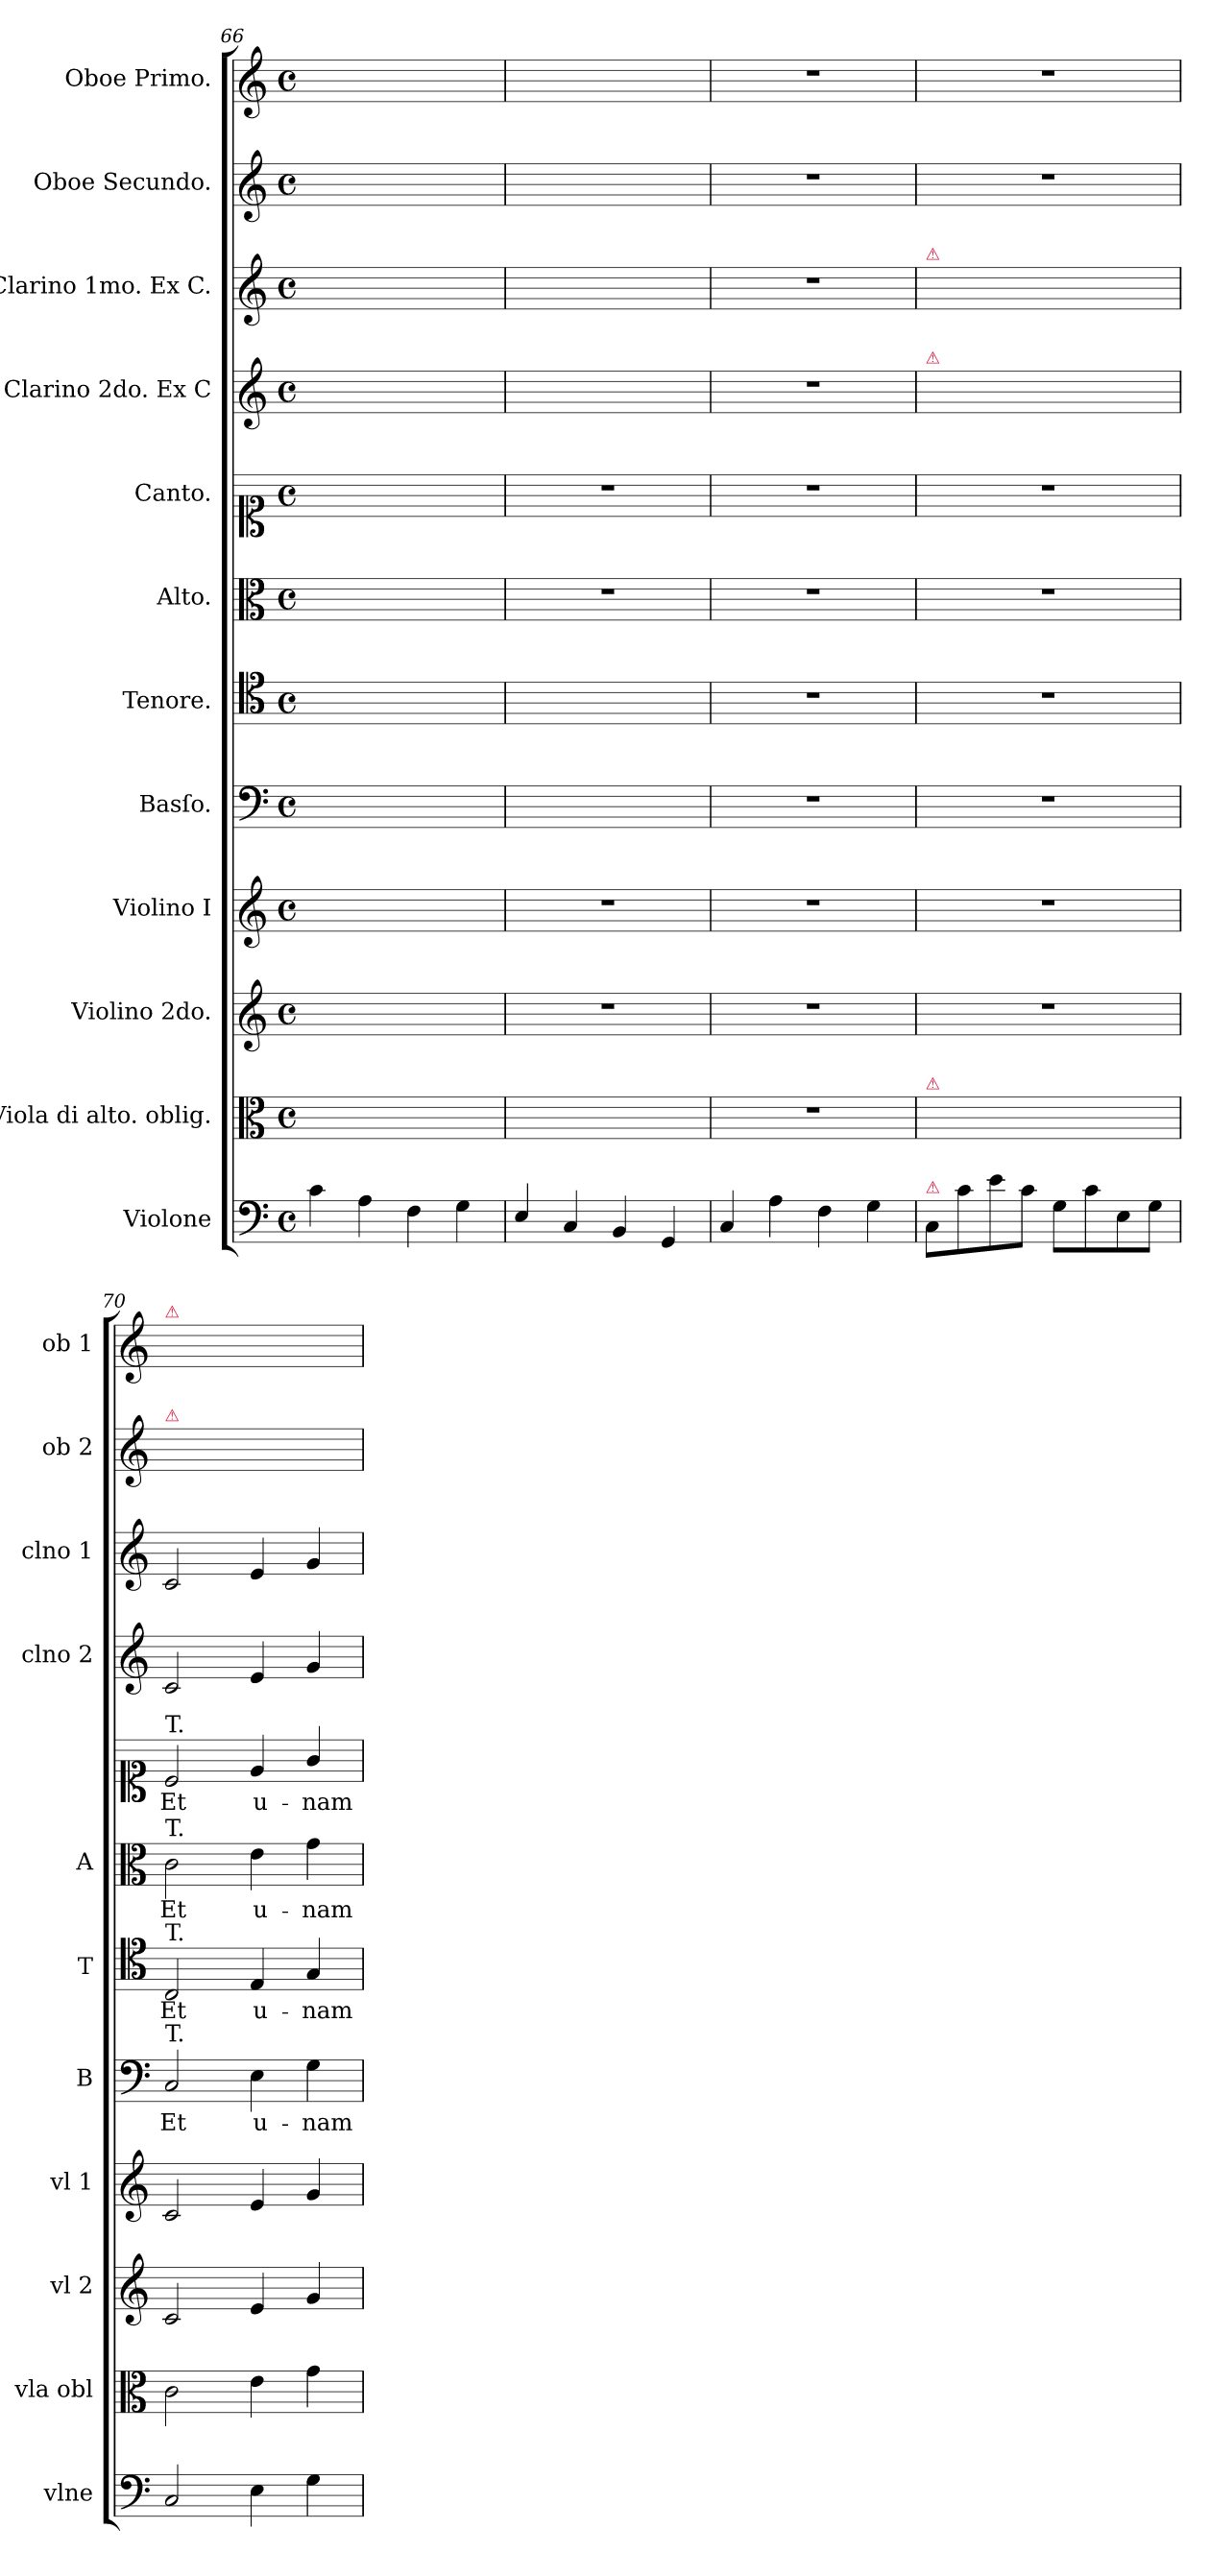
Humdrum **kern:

**kern	**dynam	**kern	**kern	**dynam	**kern	**dynam	**kern	**text	**dynam	**kern	**text	**kern	**text	**kern	**text	**kern	**kern	**kern	**kern
*part12	*part12	*part11	*part10	*part10	*part9	*part9	*part8	*part8	*part8	*part7	*part7	*part6	*part6	*part5	*part5	*part4	*part3	*part2	*part1
*staff12	*staff12	*staff11	*staff10	*staff10	*staff9	*staff9	*staff8	*staff8	*staff8	*staff7	*staff7	*staff6	*staff6	*staff5	*staff5	*staff4	*staff3	*staff2	*staff1
*I"Violone	*	*I"Viola di alto. oblig.	*I"Violino 2do.	*	*I"Violino I	*	*I"Basſo.	*	*	*I"Tenore.	*	*I"Alto.	*	*I"Canto.	*	*I"Clarino 2do. Ex C	*I"Clarino 1mo. Ex C.	*I"Oboe Secundo.	*I"Oboe Primo.
*I'vlne	*	*I'vla obl	*I'vl 2	*	*I'vl 1	*	*I'B	*	*	*I'T	*	*I'A	*	*	*	*I'clno 2	*I'clno 1	*I'ob 2	*I'ob 1
*clefF4	*	*clefC3	*clefG2	*	*clefG2	*	*clefF4	*	*	*clefC4	*	*clefC3	*	*clefC1	*	*clefG2	*clefG2	*clefG2	*clefG2
*k[]	*	*k[]	*k[]	*	*k[]	*	*k[]	*	*	*k[]	*	*k[]	*	*k[]	*	*k[]	*k[]	*k[]	*k[]
*C:	*	*C:	*C:	*	*C:	*	*C:	*	*	*C:	*	*C:	*	*C:	*	*C:	*C:	*C:	*C:
*M4/4	*	*M4/4	*M4/4	*	*M4/4	*	*M4/4	*	*	*M4/4	*	*M4/4	*	*M4/4	*	*M4/4	*M4/4	*M4/4	*M4/4
*met(c)	*	*met(c)	*met(c)	*	*met(c)	*	*met(c)	*	*	*met(c)	*	*met(c)	*	*met(c)	*	*met(c)	*met(c)	*met(c)	*met(c)
=66	=66	=66	=66	=66	=66	=66	=66	=66	=66	=66	=66	=66	=66	=66	=66	=66	=66	=66	=66
4c\	.	1ryy	1ryy	.	1ryy	.	1ryy	.	.	1ryy	.	1ryy	.	1ryy	.	1ryy	1ryy	1ryy	1ryy
4A\	.	.	.	.	.	.	.	.	.	.	.	.	.	.	.	.	.	.	.
4F\	.	.	.	.	.	.	.	.	.	.	.	.	.	.	.	.	.	.	.
4G\	.	.	.	.	.	.	.	.	.	.	.	.	.	.	.	.	.	.	.
=67	=67	=67	=67	=67	=67	=67	=67	=67	=67	=67	=67	=67	=67	=67	=67	=67	=67	=67	=67
4E/	.	1ryy	1r	.	1r	.	1ryy	.	.	1ryy	.	1r	.	1r	.	1ryy	1ryy	1ryy	1ryy
4C/	.	.	.	.	.	.	.	.	.	.	.	.	.	.	.	.	.	.	.
4BB/	.	.	.	.	.	.	.	.	.	.	.	.	.	.	.	.	.	.	.
4GG/	.	.	.	.	.	.	.	.	.	.	.	.	.	.	.	.	.	.	.
=68	=68	=68	=68	=68	=68	=68	=68	=68	=68	=68	=68	=68	=68	=68	=68	=68	=68	=68	=68
4C/	.	1r	1r	.	1r	.	1r	.	.	1r	.	1r	.	1r	.	1r	1r	1r	1r
4A\	.	.	.	.	.	.	.	.	.	.	.	.	.	.	.	.	.	.	.
4F\	.	.	.	.	.	.	.	.	.	.	.	.	.	.	.	.	.	.	.
4G\	.	.	.	.	.	.	.	.	.	.	.	.	.	.	.	.	.	.	.
=69	=69	=69	=69	=69	=69	=69	=69	=69	=69	=69	=69	=69	=69	=69	=69	=69	=69	=69	=69
!	!	!	!	!	!	!	!	!	!	!	!	!	!	!	!	!	!LO:TX:a:color=crimson:t=⚠	!	!
!	!	!	!	!	!	!	!	!	!	!	!	!	!	!	!	!LO:TX:a:color=crimson:t=⚠	!	!	!
!	!	!LO:TX:a:color=crimson:t=⚠	!	!	!	!	!	!	!	!	!	!	!	!	!	!	!	!	!
!LO:TX:a:color=crimson:t=⚠	!	!	!	!	!	!	!	!	!	!	!	!	!	!	!	!	!	!	!
!	!LO:DY:a	!	!	!	!	!	!	!	!	!	!	!	!	!	!	!	!	!	!
8C/L	f&colon;	1ryy	1r	.	1r	.	1r	.	.	1r	.	1r	.	1r	.	1ryy	1ryy	1r	1r
8c\	.	.	.	.	.	.	.	.	.	.	.	.	.	.	.	.	.	.	.
8e\	.	.	.	.	.	.	.	.	.	.	.	.	.	.	.	.	.	.	.
8c\J	.	.	.	.	.	.	.	.	.	.	.	.	.	.	.	.	.	.	.
8G\L	.	.	.	.	.	.	.	.	.	.	.	.	.	.	.	.	.	.	.
8c\	.	.	.	.	.	.	.	.	.	.	.	.	.	.	.	.	.	.	.
8E\	.	.	.	.	.	.	.	.	.	.	.	.	.	.	.	.	.	.	.
8G\J	.	.	.	.	.	.	.	.	.	.	.	.	.	.	.	.	.	.	.
=70	=70	=70	=70	=70	=70	=70	=70	=70	=70	=70	=70	=70	=70	=70	=70	=70	=70	=70	=70
!	!	!	!	!	!	!	!	!	!	!	!	!	!	!	!	!	!	!	!LO:TX:a:color=crimson:t=⚠
!	!	!	!	!	!	!	!	!	!	!	!	!	!	!	!	!	!	!LO:TX:a:color=crimson:t=⚠	!
!	!	!	!	!	!	!	!	!	!	!	!	!	!	!LO:TX:a:t=T.	!	!	!	!	!
!	!	!	!	!	!	!	!	!	!	!	!	!LO:TX:a:t=T.	!	!	!	!	!	!	!
!	!	!	!	!	!	!	!	!	!	!LO:TX:a:t=T.	!	!	!	!	!	!	!	!	!
!	!	!	!	!	!	!	!LO:TX:a:t=T.	!	!	!	!	!	!	!	!	!	!	!	!
!	!	!	!	!LO:DY:a	!	!LO:DY:a	!	!	!LO:DY:a	!	!	!	!	!	!	!	!	!	!
2C/	.	2c\	2c/	f&colon;	2c/	for&colon;	2C/	Et	for&colon;	2C/	Et	2c\	Et	2c/	Et	2c/	2c/	1ryy	1ryy
4E\	.	4e\	4e/	.	4e/	.	4E\	u-	.	4E/	u-	4e\	u-	4e/	u-	4e/	4e/	.	.
4G\	.	4g\	4g/	.	4g/	.	4G\	-nam	.	4G/	-nam	4g\	-nam	4g/	-nam	4g/	4g/	.	.
=	=	=	=	=	=	=	=	=	=	=	=	=	=	=	=	=	=	=	=
*-	*-	*-	*-	*-	*-	*-	*-	*-	*-	*-	*-	*-	*-	*-	*-	*-	*-	*-	*-
